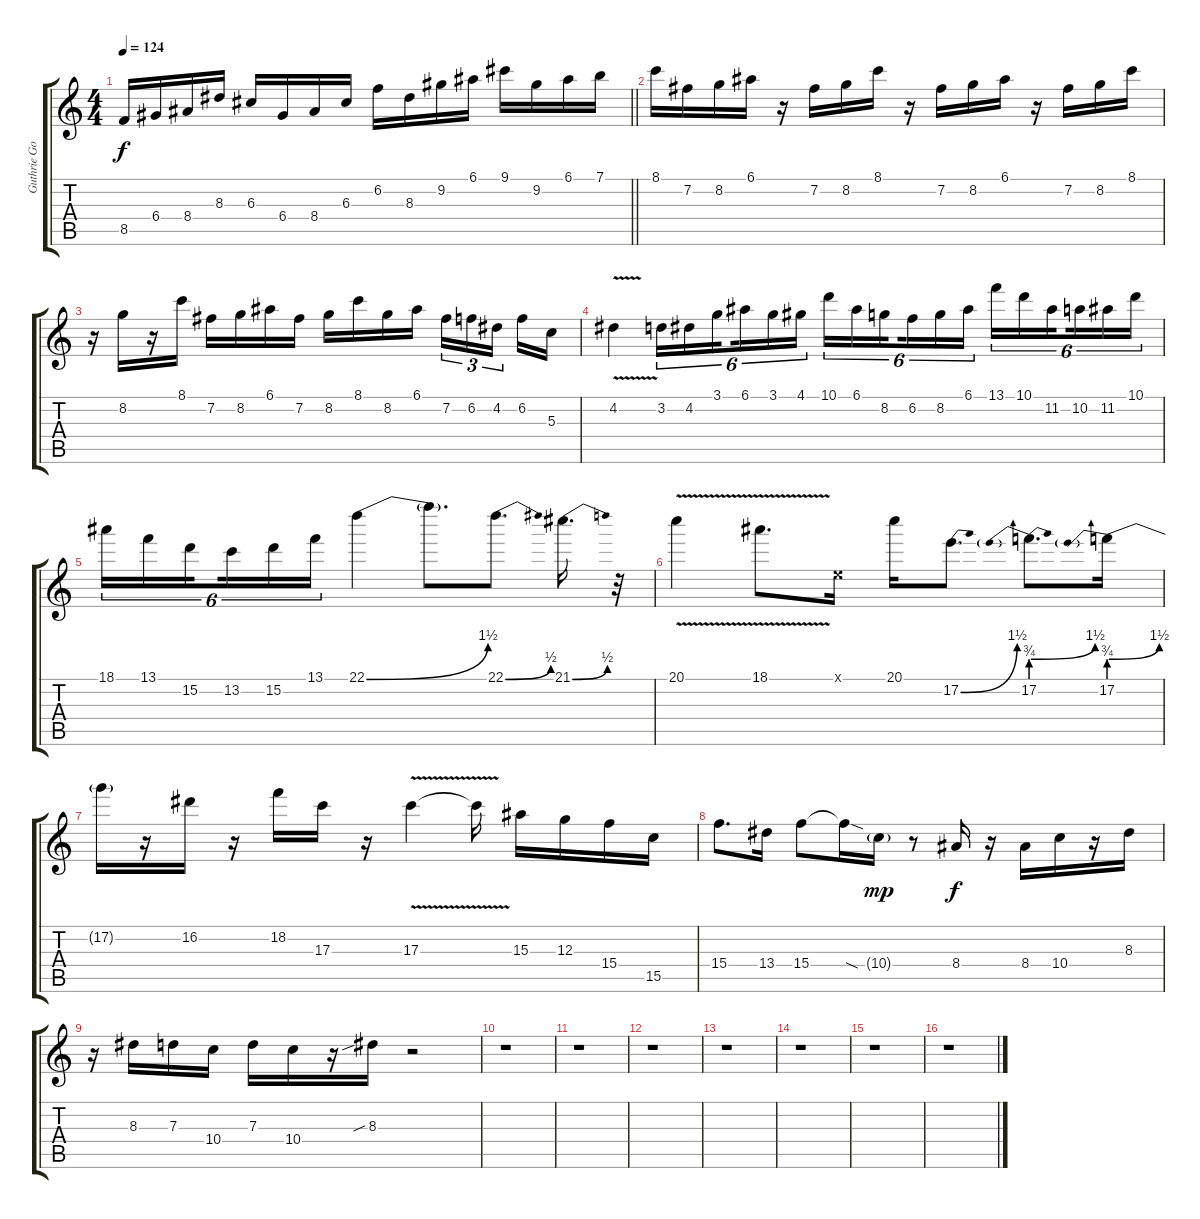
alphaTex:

\track ("Guthrie Govan" "Guthrie Go") {instrument overdrivenguitar}
\staff {score tabs}
\tuning (E4 B3 G3 D3 A2 E2) {hide}
\ts (4 4)
\tempo 124
\clef g2
\barLineRight lightlight
\ks c
8.5.16{dy f} 6.4.16 8.4.16 8.3.16 6.3.16 6.4.16 8.4.16 6.3.16 6.2.16 8.3.16 9.2.16 6.1.16 9.1.16 9.2.16 6.1.16 7.1.16 |
8.1.16 7.2.16 8.2.16 6.1.16 r.16 7.2.16 8.2.16 8.1.16 r.16 7.2.16 8.2.16 6.1.16 r.16 7.2.16 8.2.16 8.1.16 |
r.16 8.2.16 r.16 8.1.16 7.2.16 8.2.16 6.1.16 7.2.16 8.2.16 8.1.16 8.2.16 6.1.16 7.2.16{tu (3 2)} 6.2.16{tu (3 2)} 4.2.16{tu (3 2) beam splitsecondary} 6.2.16 5.3.16 |
4.2{v}.4 3.2.16{tu (6 4)} 4.2.16{tu (6 4)} 3.1.16{tu (6 4) beam splitsecondary} 6.1.16{tu (6 4)} 3.1.16{tu (6 4)} 4.1.16{tu (6 4)} 10.1.16{tu (6 4)} 6.1.16{tu (6 4)} 8.2.16{tu (6 4) beam splitsecondary} 6.2.16{tu (6 4)} 8.2.16{tu (6 4)} 6.1.16{tu (6 4)} 13.1.16{tu (6 4)} 10.1.16{tu (6 4)} 11.2.16{tu (6 4) beam splitsecondary} 10.2.16{tu (6 4)} 11.2.16{tu (6 4)} 10.1.16{tu (6 4)} |
18.1.16{tu (6 4)} 13.1.16{tu (6 4)} 15.2.16{tu (6 4) beam splitsecondary} 13.2.16{tu (6 4)} 15.2.16{tu (6 4)} 13.1.16{tu (6 4)} 22.1{be (bend 0 0 60 6)}.4 22.1{t}.8{d} 22.1{be (bend 0 0 60 2)}.8{d} 21.1{be (bend 0 0 60 2)}.16{d} r.32 |
20.1{v}.4 18.1{v}.8{d} 0.1{x}.16 20.1.16 17.2{be (bend 0 0 60 6)}.8{d} 17.2{be (prebendbend 0 3 60 6)}.8{d} 17.2{be (prebendbend 0 3 60 6)}.16 |
17.2{t}.16 r.16 16.2.16 r.16 18.2.16 17.3.16 r.16 17.3{v}.4 17.3{t}.16 15.3.16 12.3.16 15.4.16 15.5.16 |
15.4.8{d} 13.4.16 15.4.8 15.4{sod t}.16 10.4{g}.16{dy mp} r.8 8.4.16{dy f} r.16 8.4.16 10.4.16 r.16 8.3.16 |
r.16 8.3.16 7.3.16 10.4.16 7.3.16 10.4.16 r.16 8.3{sib}.16 r.2 |
r.1 |
r.1 |
r.1 |
r.1 |
r.1 |
r.1 |
r.1
